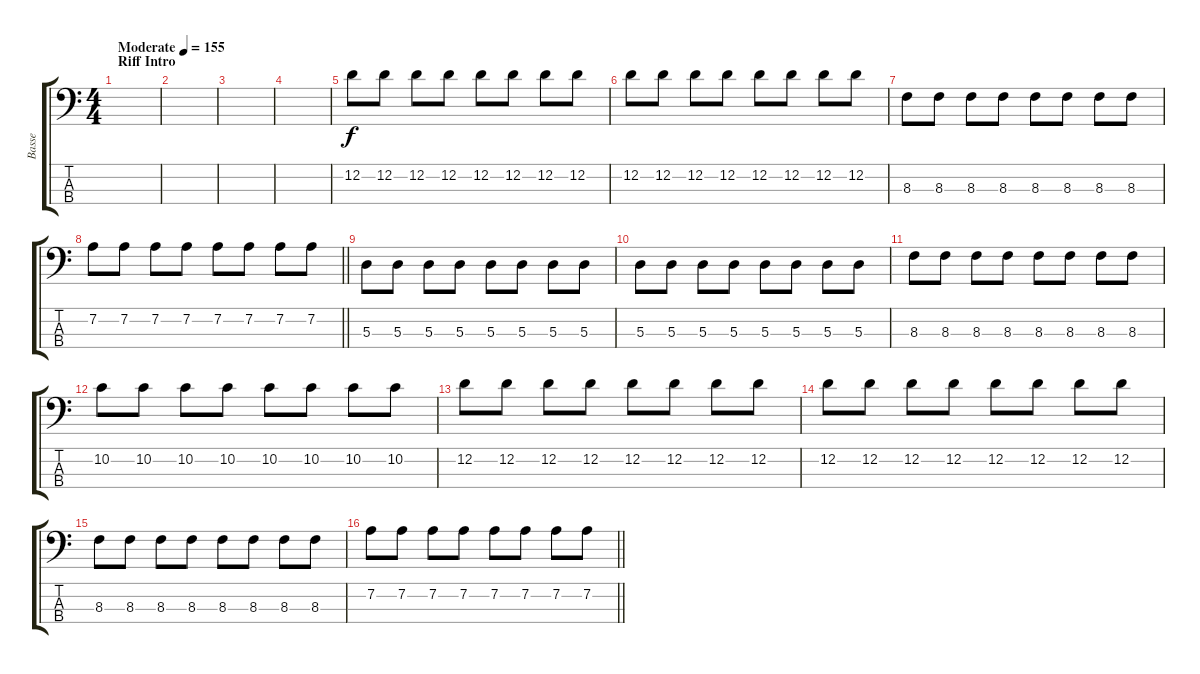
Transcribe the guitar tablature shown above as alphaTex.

\track ("Basse" "Basse") {instrument electricbassfinger}
\staff {score tabs}
\tuning (G2 D2 A1 D1) {hide}
\ts (4 4)
\section ("" "Riff Intro")
\tempo (155 "Moderate")
\clef f4
\ks c
|
|
|
|
12.2.8 12.2.8 12.2.8 12.2.8 12.2.8 12.2.8 12.2.8 12.2.8 |
12.2.8 12.2.8 12.2.8 12.2.8 12.2.8 12.2.8 12.2.8 12.2.8 |
8.3.8 8.3.8 8.3.8 8.3.8 8.3.8 8.3.8 8.3.8 8.3.8 |
\barLineRight lightlight
7.2.8 7.2.8 7.2.8 7.2.8 7.2.8 7.2.8 7.2.8 7.2.8 |
5.3.8 5.3.8 5.3.8 5.3.8 5.3.8 5.3.8 5.3.8 5.3.8 |
5.3.8 5.3.8 5.3.8 5.3.8 5.3.8 5.3.8 5.3.8 5.3.8 |
8.3.8 8.3.8 8.3.8 8.3.8 8.3.8 8.3.8 8.3.8 8.3.8 |
10.2.8 10.2.8 10.2.8 10.2.8 10.2.8 10.2.8 10.2.8 10.2.8 |
12.2.8 12.2.8 12.2.8 12.2.8 12.2.8 12.2.8 12.2.8 12.2.8 |
12.2.8 12.2.8 12.2.8 12.2.8 12.2.8 12.2.8 12.2.8 12.2.8 |
8.3.8 8.3.8 8.3.8 8.3.8 8.3.8 8.3.8 8.3.8 8.3.8 |
\barLineRight lightlight
7.2.8 7.2.8 7.2.8 7.2.8 7.2.8 7.2.8 7.2.8 7.2.8
